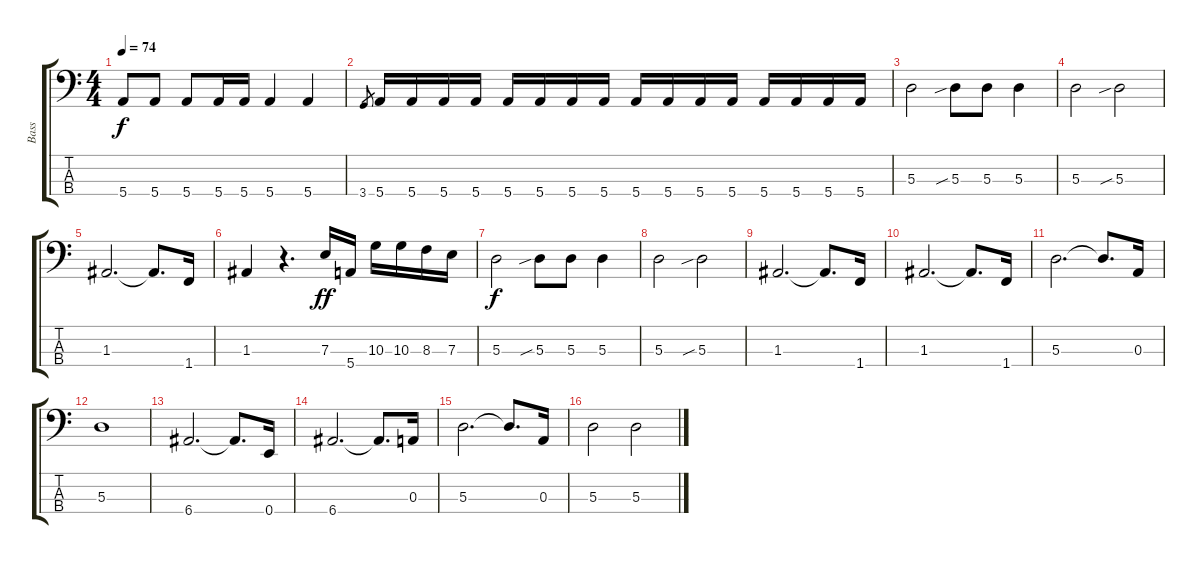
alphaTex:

\track ("Bass" "Bass") {instrument electricbassfinger}
\staff {score tabs}
\tuning (G2 D2 A1 E1) {hide}
\ts (4 4)
\tempo 74
\clef f4
\ks c
5.4.8{dy f} 5.4.8 5.4.8 5.4.16 5.4.16 5.4.4 5.4.4 |
3.4.8{gr} 5.4.16 5.4.16 5.4.16 5.4.16 5.4.16 5.4.16 5.4.16 5.4.16 5.4.16 5.4.16 5.4.16 5.4.16 5.4.16 5.4.16 5.4.16 5.4.16 |
5.3.2 5.3{sib}.8 5.3.8 5.3.4 |
5.3.2 5.3{sib}.2 |
1.3.2{d} 1.3{t}.8{d} 1.4.16 |
1.3.4 r.4{d} 7.3.16{dy ff} 5.4.16 10.3.16 10.3.16 8.3.16 7.3.16 |
5.3.2{dy f} 5.3{sib}.8 5.3.8 5.3.4 |
5.3.2 5.3{sib}.2 |
1.3.2{d} 1.3{t}.8{d} 1.4.16 |
1.3.2{d} 1.3{t}.8{d} 1.4.16 |
5.3.2{d} 5.3{t}.8{d} 0.3.16 |
5.3.1 |
6.4.2{d} 6.4{t}.8{d} 0.4.16 |
6.4.2{d} 6.4{t}.8{d} 0.3.16 |
5.3.2{d} 5.3{t}.8{d} 0.3.16 |
5.3.2 5.3.2
